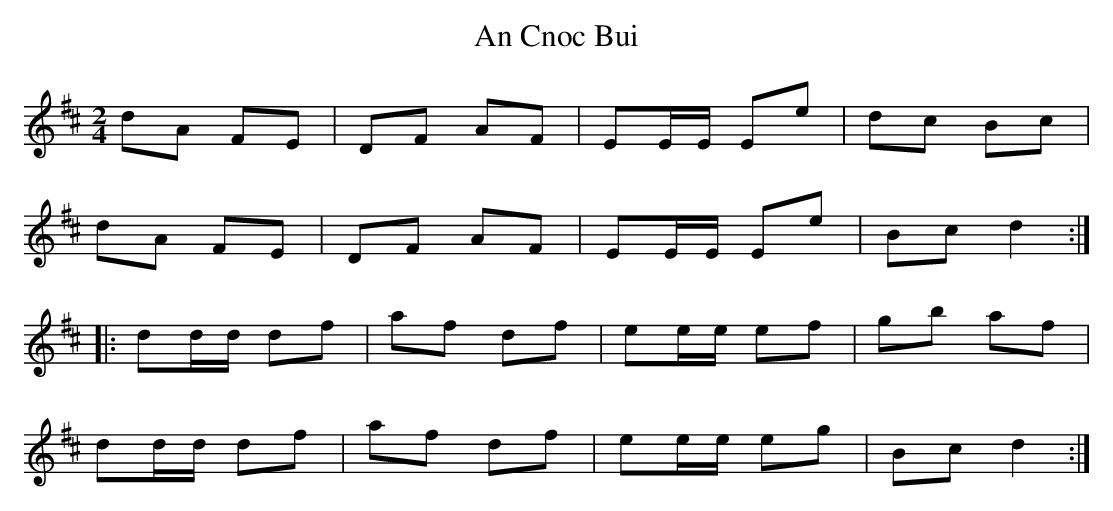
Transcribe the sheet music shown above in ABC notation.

X:1
T: An Cnoc Bui
M: 2/4
L: 1/8
K: Dmaj
dA FE|DF AF|EE/2E/2 Ee|dc Bc|
dA FE|DF AF|EE/2E/2 Ee|Bc d2 :|
|: dd/2d/2 df|af df|ee/2e/2 ef|gb af|
dd/2d/2 df|af df|ee/2e/2 eg|Bc d2 :|
